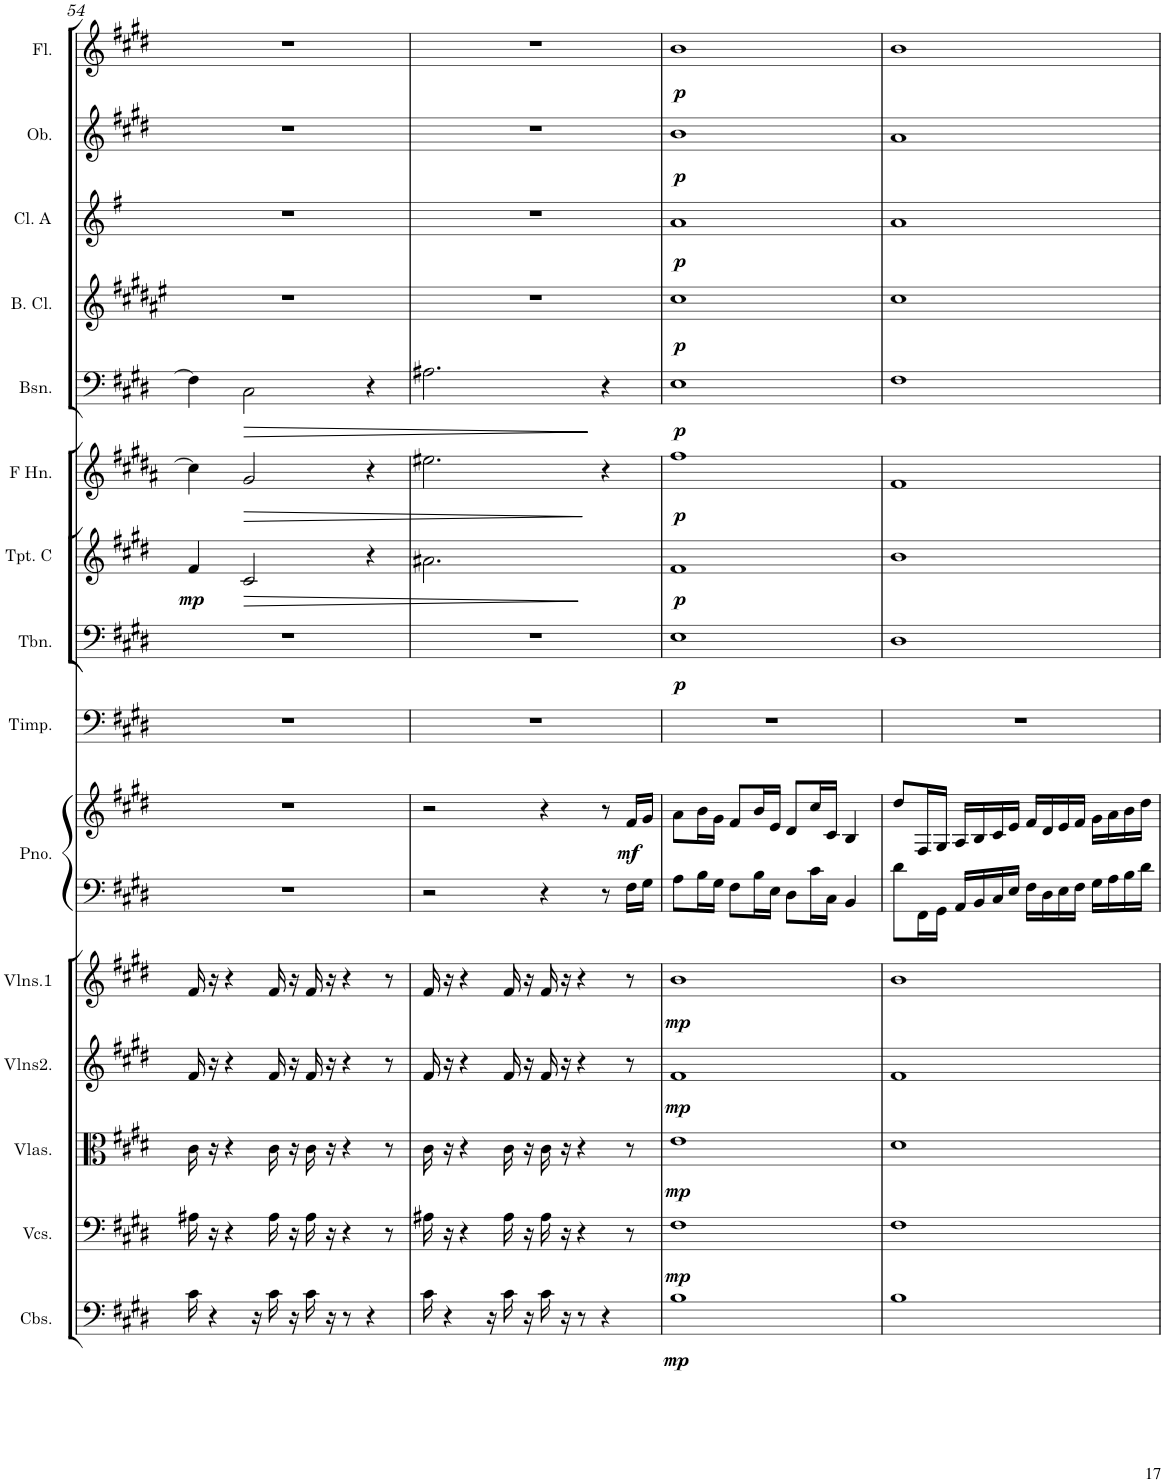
**kern	**dynam	**kern	**dynam	**kern	**dynam	**kern	**dynam	**kern	**dynam	**kern	**kern	**dynam	**kern	**kern	**dynam	**kern	**dynam	**kern	**dynam	**kern	**dynam	**kern	**dynam	**kern	**dynam	**kern	**dynam	**kern	**dynam
*part15	*part15	*part14	*part14	*part13	*part13	*part12	*part12	*part11	*part11	*part10	*part10	*part10	*part9	*part8	*part8	*part7	*part7	*part6	*part6	*part5	*part5	*part4	*part4	*part3	*part3	*part2	*part2	*part1	*part1
*staff16	*staff16	*staff15	*staff15	*staff14	*staff14	*staff13	*staff13	*staff12	*staff12	*staff11	*staff10	*staff10/11	*staff9	*staff8	*staff8	*staff7	*staff7	*staff6	*staff6	*staff5	*staff5	*staff4	*staff4	*staff3	*staff3	*staff2	*staff2	*staff1	*staff1
*I"Contrabass Section	*	*I"Violoncello Section	*	*I"Viola Section	*	*I"Violin Section2	*	*I"Violin Section1	*	*I"Grand Piano	*	*	*I"Timpani	*I"Trombone	*	*I"Trumpet C	*	*I"French Horn	*	*I"Bassoon	*	*I"Bass Clarinet	*	*I"Clarinet A	*	*I"Oboe	*	*I"Flute	*
*I'Cbs.	*	*I'Vcs.	*	*I'Vlas.	*	*I'Vlns2.	*	*I'Vlns.1	*	*I'Pno.	*	*	*I'Timp.	*I'Tbn.	*	*I'Tpt. C	*	*I'F Hn.	*	*I'Bsn.	*	*I'B. Cl.	*	*I'Cl. A	*	*I'Ob.	*	*I'Fl.	*
!!LO:PB:g=z
*clefF4	*	*clefF4	*	*clefC3	*	*clefG2	*	*clefG2	*	*clefF4	*clefG2	*	*clefF4	*clefF4	*	*clefG2	*	*clefG2	*	*clefF4	*	*clefG2	*	*clefG2	*	*clefG2	*	*clefG2	*
*Trd7c12	*	*	*	*	*	*	*	*	*	*	*	*	*	*	*	*Trd1c2	*	*Trd4c7	*	*	*	*Trd8c14	*	*Trd2c3	*	*	*	*	*
*k[f#c#g#d#]	*	*k[f#c#g#d#]	*	*k[f#c#g#d#]	*	*k[f#c#g#d#]	*	*k[f#c#g#d#]	*	*k[f#c#g#d#]	*k[f#c#g#d#]	*	*k[f#c#g#d#]	*k[f#c#g#d#]	*	*k[f#c#g#d#]	*	*k[f#c#g#d#a#]	*	*k[f#c#g#d#]	*	*k[f#c#g#d#a#e#]	*	*k[f#]	*	*k[f#c#g#d#]	*	*k[f#c#g#d#]	*
*E:	*	*E:	*	*E:	*	*E:	*	*E:	*	*E:	*E:	*	*E:	*E:	*	*	*	*	*	*E:	*	*	*	*	*	*E:	*	*E:	*
*M4/4	*	*M4/4	*	*M4/4	*	*M4/4	*	*M4/4	*	*M4/4	*M4/4	*	*M4/4	*M4/4	*	*M4/4	*	*M4/4	*	*M4/4	*	*M4/4	*	*M4/4	*	*M4/4	*	*M4/4	*
=54	=54	=54	=54	=54	=54	=54	=54	=54	=54	=54	=54	=54	=54	=54	=54	=54	=54	=54	=54	=54	=54	=54	=54	=54	=54	=54	=54	=54	=54
!	!	!	!	!	!	!	!	!	!	!	!	!	!	!	!	!	!LO:DY:b	!	!	!	!	!	!	!	!	!	!	!	!
16c#\	.	16A#X\	.	16c#\	.	16f#/	.	16f#/	.	1r	1r	.	1r	1r	.	4f#/	mp	4cc#\]	.	4F#\]	.	1r	.	1r	.	1r	.	1r	.
4r	.	16r	.	16r	.	16r	.	16r	.	.	.	.	.	.	.	.	.	.	.	.	.	.	.	.	.	.	.	.	.
.	.	4r	.	4r	.	4r	.	4r	.	.	.	.	.	.	.	.	.	.	.	.	.	.	.	.	.	.	.	.	.
!	!	!	!	!	!	!	!	!	!	!	!	!	!	!	!	!	!LO:HP:b	!	!LO:HP:b	!	!LO:HP:b	!	!	!	!	!	!	!	!
.	.	.	.	.	.	.	.	.	.	.	.	.	.	.	.	2c#/	>	2g#/	>	2C#\	>	.	.	.	.	.	.	.	.
16r	.	.	.	.	.	.	.	.	.	.	.	.	.	.	.	.	.	.	.	.	.	.	.	.	.	.	.	.	.
16c#\	.	16A#\	.	16c#\	.	16f#/	.	16f#/	.	.	.	.	.	.	.	.	.	.	.	.	.	.	.	.	.	.	.	.	.
16r	.	16r	.	16r	.	16r	.	16r	.	.	.	.	.	.	.	.	.	.	.	.	.	.	.	.	.	.	.	.	.
16c#\	.	16A#\	.	16c#\	.	16f#/	.	16f#/	.	.	.	.	.	.	.	.	.	.	.	.	.	.	.	.	.	.	.	.	.
16r	.	16r	.	16r	.	16r	.	16r	.	.	.	.	.	.	.	.	.	.	.	.	.	.	.	.	.	.	.	.	.
8r	.	4r	.	4r	.	4r	.	4r	.	.	.	.	.	.	.	.	.	.	.	.	.	.	.	.	.	.	.	.	.
4r	.	.	.	.	.	.	.	.	.	.	.	.	.	.	.	4r	.	4r	.	4r	.	.	.	.	.	.	.	.	.
.	.	8r	.	8r	.	8r	.	8r	.	.	.	.	.	.	.	.	.	.	.	.	.	.	.	.	.	.	.	.	.
=55	=55	=55	=55	=55	=55	=55	=55	=55	=55	=55	=55	=55	=55	=55	=55	=55	=55	=55	=55	=55	=55	=55	=55	=55	=55	=55	=55	=55	=55
16c#\	.	16A#X\	.	16c#\	.	16f#/	.	16f#/	.	2r	2r	.	1r	1r	.	2.a#X\	.	2.ee#X\	.	2.A#X\	.	1r	.	1r	.	1r	.	1r	.
4r	.	16r	.	16r	.	16r	.	16r	.	.	.	.	.	.	.	.	.	.	.	.	.	.	.	.	.	.	.	.	.
.	.	4r	.	4r	.	4r	.	4r	.	.	.	.	.	.	.	.	.	.	.	.	.	.	.	.	.	.	.	.	.
16r	.	.	.	.	.	.	.	.	.	.	.	.	.	.	.	.	.	.	.	.	.	.	.	.	.	.	.	.	.
16c#\	.	16A#\	.	16c#\	.	16f#/	.	16f#/	.	.	.	.	.	.	.	.	.	.	.	.	.	.	.	.	.	.	.	.	.
16r	.	16r	.	16r	.	16r	.	16r	.	.	.	.	.	.	.	.	.	.	.	.	.	.	.	.	.	.	.	.	.
16c#\	.	16A#\	.	16c#\	.	16f#/	.	16f#/	.	4r	4r	.	.	.	.	.	.	.	.	.	.	.	.	.	.	.	.	.	.
16r	.	16r	.	16r	.	16r	.	16r	.	.	.	.	.	.	.	.	.	.	.	.	.	.	.	.	.	.	.	.	.
8r	.	4r	.	4r	.	4r	.	4r	.	.	.	.	.	.	.	.	.	.	.	.	.	.	.	.	.	.	.	.	.
4r	.	.	.	.	.	.	.	.	.	8r	8r	.	.	.	.	4ryy	]	4r	]	4r	]	.	.	.	.	.	.	.	.
!	!	!	!	!	!	!	!	!	!	!	!	!LO:DY:b	!	!	!	!	!	!	!	!	!	!	!	!	!	!	!	!	!
.	.	8r	.	8r	.	8r	.	8r	.	16F#\LL	16f#/LL	mf	.	.	.	.	.	.	.	.	.	.	.	.	.	.	.	.	.
.	.	.	.	.	.	.	.	.	.	16G#\JJ	16g#/JJ	.	.	.	.	.	.	.	.	.	.	.	.	.	.	.	.	.	.
=56	=56	=56	=56	=56	=56	=56	=56	=56	=56	=56	=56	=56	=56	=56	=56	=56	=56	=56	=56	=56	=56	=56	=56	=56	=56	=56	=56	=56	=56
!	!LO:DY:b	!	!LO:DY:b	!	!LO:DY:b	!	!LO:DY:b	!	!LO:DY:b	!	!	!	!	!	!LO:DY:b	!	!LO:DY:b	!	!LO:DY:b	!	!LO:DY:b	!	!LO:DY:b	!	!LO:DY:b	!	!LO:DY:b	!	!LO:DY:b
1B	mp	1F#	mp	1e	mp	1f#	mp	1b	mp	8A\L	8a\L	.	1r	1E	p	1f#	p	1ff#	p	1E	p	1cc#	p	1a	p	1b	p	1b	p
.	.	.	.	.	.	.	.	.	.	16B\L	16b\L	.	.	.	.	.	.	.	.	.	.	.	.	.	.	.	.	.	.
.	.	.	.	.	.	.	.	.	.	16G#\JJ	16g#\JJ	.	.	.	.	.	.	.	.	.	.	.	.	.	.	.	.	.	.
.	.	.	.	.	.	.	.	.	.	8F#\L	8f#/L	.	.	.	.	.	.	.	.	.	.	.	.	.	.	.	.	.	.
.	.	.	.	.	.	.	.	.	.	16B\L	16b/L	.	.	.	.	.	.	.	.	.	.	.	.	.	.	.	.	.	.
.	.	.	.	.	.	.	.	.	.	16E\JJ	16e/JJ	.	.	.	.	.	.	.	.	.	.	.	.	.	.	.	.	.	.
.	.	.	.	.	.	.	.	.	.	8D#\L	8d#/L	.	.	.	.	.	.	.	.	.	.	.	.	.	.	.	.	.	.
.	.	.	.	.	.	.	.	.	.	16c#\L	16cc#/L	.	.	.	.	.	.	.	.	.	.	.	.	.	.	.	.	.	.
.	.	.	.	.	.	.	.	.	.	16C#\JJ	16c#/JJ	.	.	.	.	.	.	.	.	.	.	.	.	.	.	.	.	.	.
.	.	.	.	.	.	.	.	.	.	4BB/	4B/	.	.	.	.	.	.	.	.	.	.	.	.	.	.	.	.	.	.
=57	=57	=57	=57	=57	=57	=57	=57	=57	=57	=57	=57	=57	=57	=57	=57	=57	=57	=57	=57	=57	=57	=57	=57	=57	=57	=57	=57	=57	=57
1B	.	1F#	.	1d#	.	1f#	.	1b	.	8d#\L	8dd#/L	.	1r	1D#	.	1b	.	1f#	.	1F#	.	1cc#	.	1a	.	1a	.	1b	.
.	.	.	.	.	.	.	.	.	.	16FF#\L	16F#/L	.	.	.	.	.	.	.	.	.	.	.	.	.	.	.	.	.	.
.	.	.	.	.	.	.	.	.	.	16GG#\JJ	16G#/JJ	.	.	.	.	.	.	.	.	.	.	.	.	.	.	.	.	.	.
.	.	.	.	.	.	.	.	.	.	16AA/LL	16A/LL	.	.	.	.	.	.	.	.	.	.	.	.	.	.	.	.	.	.
.	.	.	.	.	.	.	.	.	.	16BB/	16B/	.	.	.	.	.	.	.	.	.	.	.	.	.	.	.	.	.	.
.	.	.	.	.	.	.	.	.	.	16C#/	16c#/	.	.	.	.	.	.	.	.	.	.	.	.	.	.	.	.	.	.
.	.	.	.	.	.	.	.	.	.	16E/JJ	16e/JJ	.	.	.	.	.	.	.	.	.	.	.	.	.	.	.	.	.	.
.	.	.	.	.	.	.	.	.	.	16F#\LL	16f#/LL	.	.	.	.	.	.	.	.	.	.	.	.	.	.	.	.	.	.
.	.	.	.	.	.	.	.	.	.	16D#\	16d#/	.	.	.	.	.	.	.	.	.	.	.	.	.	.	.	.	.	.
.	.	.	.	.	.	.	.	.	.	16E\	16e/	.	.	.	.	.	.	.	.	.	.	.	.	.	.	.	.	.	.
.	.	.	.	.	.	.	.	.	.	16F#\JJ	16f#/JJ	.	.	.	.	.	.	.	.	.	.	.	.	.	.	.	.	.	.
.	.	.	.	.	.	.	.	.	.	16G#\LL	16g#\LL	.	.	.	.	.	.	.	.	.	.	.	.	.	.	.	.	.	.
.	.	.	.	.	.	.	.	.	.	16A\	16a\	.	.	.	.	.	.	.	.	.	.	.	.	.	.	.	.	.	.
.	.	.	.	.	.	.	.	.	.	16B\	16b\	.	.	.	.	.	.	.	.	.	.	.	.	.	.	.	.	.	.
.	.	.	.	.	.	.	.	.	.	16d#\JJ	16dd#\JJ	.	.	.	.	.	.	.	.	.	.	.	.	.	.	.	.	.	.
=	=	=	=	=	=	=	=	=	=	=	=	=	=	=	=	=	=	=	=	=	=	=	=	=	=	=	=	=	=
*-	*-	*-	*-	*-	*-	*-	*-	*-	*-	*-	*-	*-	*-	*-	*-	*-	*-	*-	*-	*-	*-	*-	*-	*-	*-	*-	*-	*-	*-
